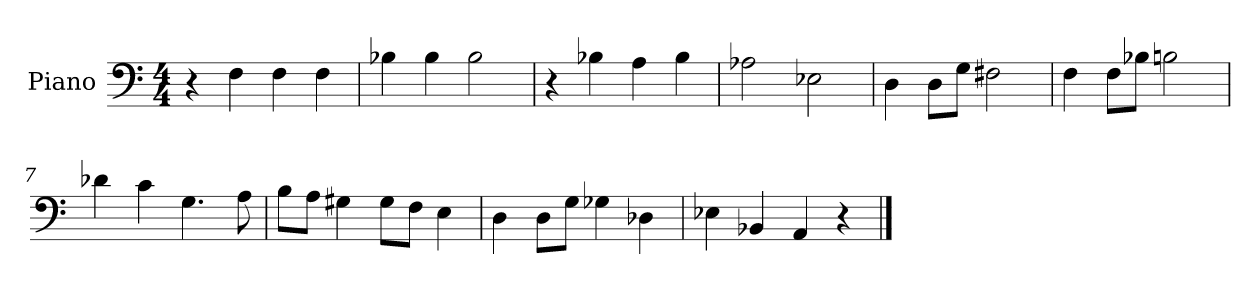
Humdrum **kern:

**kern
*part1
*staff1
*I"Piano
*I'Pno
*clefF4
*k[]
*M4/4
=1
4r
4F\
4F\
4F\
=2
4B-X\
4B-\
2B-\
=3
4r
4B-X\
4A\
4B-\
=4
2A-X\
2E-X\
=5
4D\
8D\L
8G\J
2F#X\
=6
4F\
8F\L
8B-X\J
2Bn\
=7
4d-X\
4c\
4.G\
8A\
=8
8B\L
8A\J
4G#X\
8G#\L
8F\J
4E\
=9
4D\
8D\L
8G\J
4G-X\
4D-X\
=10
4E-X\
4BB-X/
4AA/
4r
==
*-
